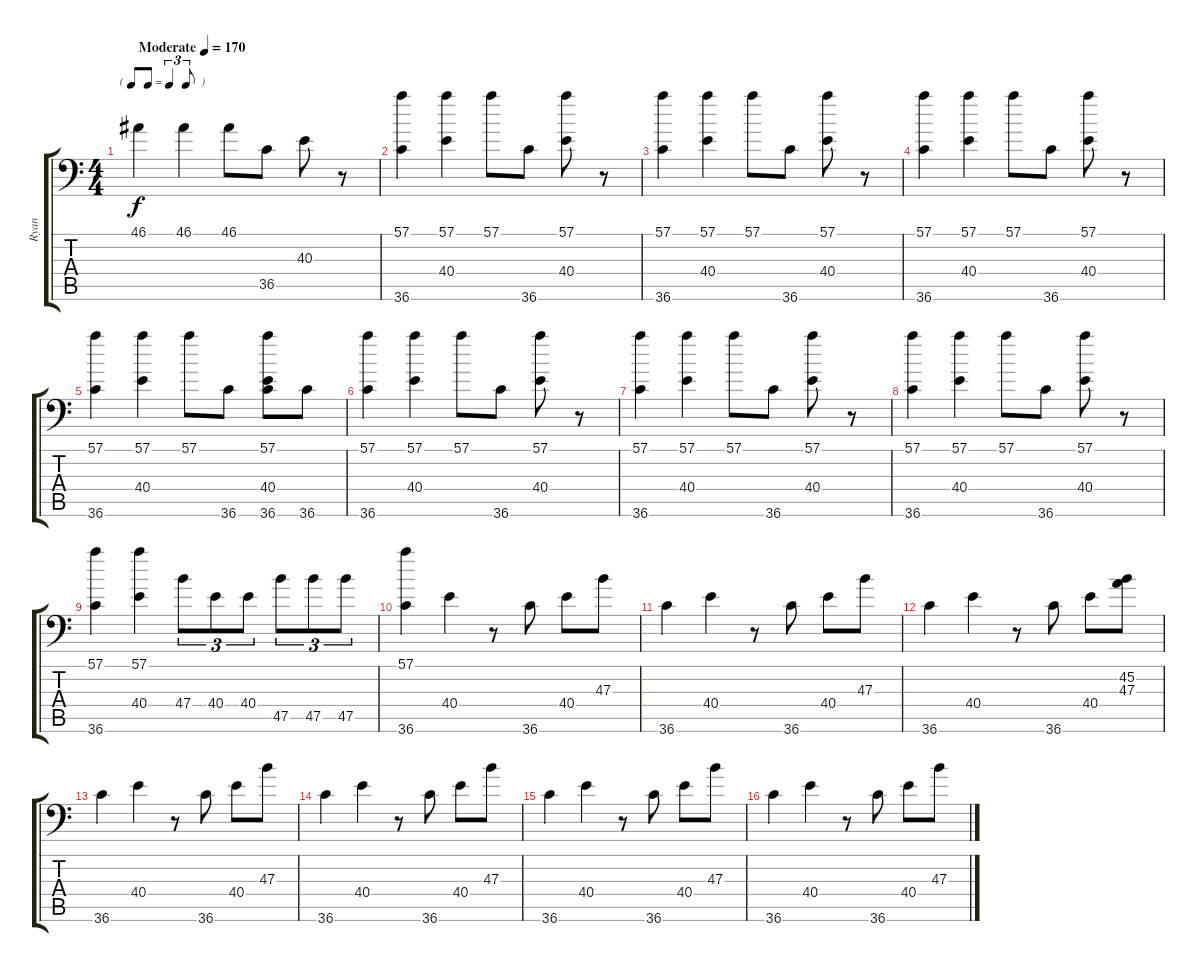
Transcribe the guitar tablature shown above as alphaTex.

\track ("Ryan" "Ryan") {instrument acousticgrandpiano}
\staff {score tabs}
\tuning (C-1 C-1 C-1 C-1 C-1 C-1) {hide}
\ts (4 4)
\tf triplet8th
\tempo (170 "Moderate")
\clef f4
\ks c
46.1.4{dy f instrument acousticgrandpiano} 46.1.4 46.1.8 36.5.8 40.3.8 r.8 |
(57.1 36.6).4 (57.1 40.4).4 57.1.8 36.6.8 (57.1 40.4).8 r.8 |
(57.1 36.6).4 (57.1 40.4).4 57.1.8 36.6.8 (57.1 40.4).8 r.8 |
(57.1 36.6).4 (57.1 40.4).4 57.1.8 36.6.8 (57.1 40.4).8 r.8 |
(57.1 36.6).4 (57.1 40.4).4 57.1.8 36.6.8 (57.1 40.4 36.6).8 36.6.8 |
(57.1 36.6).4 (57.1 40.4).4 57.1.8 36.6.8 (57.1 40.4).8 r.8 |
(57.1 36.6).4 (57.1 40.4).4 57.1.8 36.6.8 (57.1 40.4).8 r.8 |
(57.1 36.6).4 (57.1 40.4).4 57.1.8 36.6.8 (57.1 40.4).8 r.8 |
(57.1 36.6).4 (57.1 40.4).4 47.4.8{tu (3 2)} 40.4.8{tu (3 2)} 40.4.8{tu (3 2)} 47.5.8{tu (3 2)} 47.5.8{tu (3 2)} 47.5.8{tu (3 2)} |
(57.1 36.6).4 40.4.4 r.8 36.6.8 40.4.8 47.3.8 |
36.6.4 40.4.4 r.8 36.6.8 40.4.8 47.3.8 |
36.6.4 40.4.4 r.8 36.6.8 40.4.8 (45.2 47.3).8 |
36.6.4 40.4.4 r.8 36.6.8 40.4.8 47.3.8 |
36.6.4 40.4.4 r.8 36.6.8 40.4.8 47.3.8 |
36.6.4 40.4.4 r.8 36.6.8 40.4.8 47.3.8 |
36.6.4 40.4.4 r.8 36.6.8 40.4.8 47.3.8
